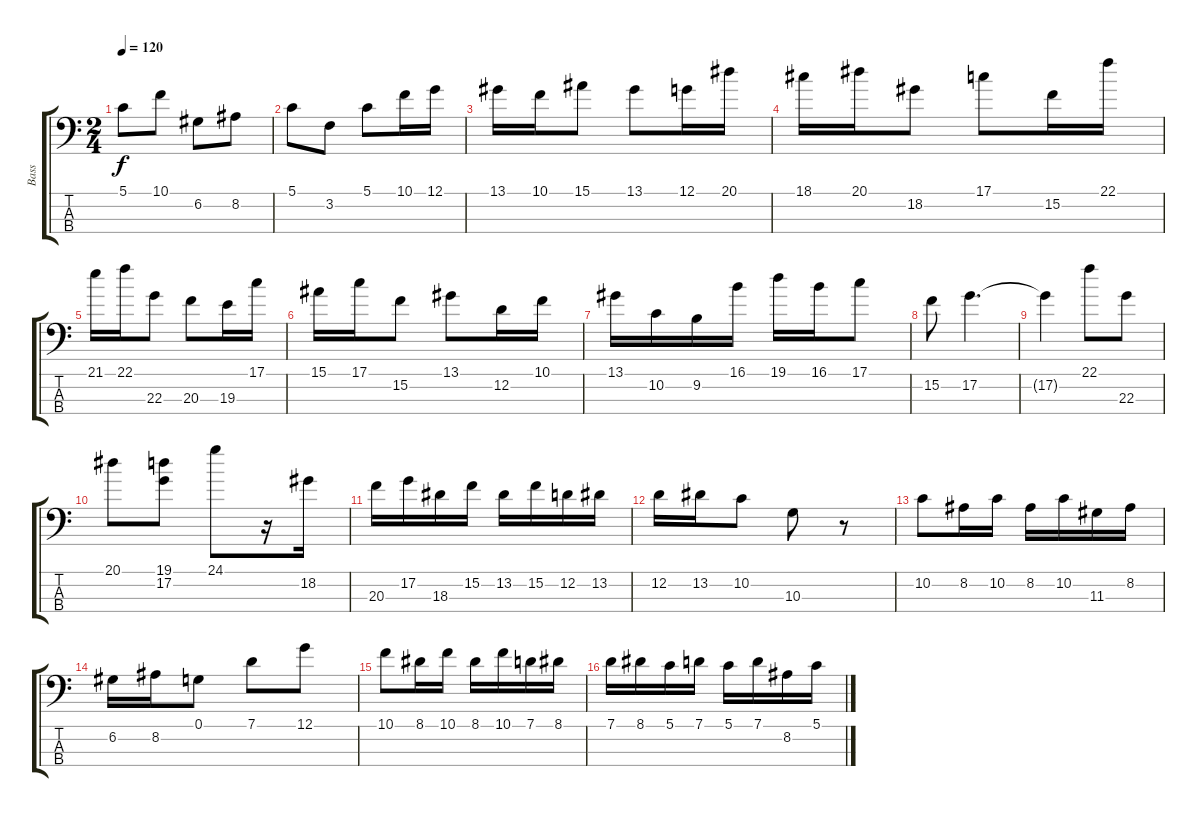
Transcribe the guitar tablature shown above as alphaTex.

\track ("Bass" "Bass") {instrument electricbassfinger}
\staff {score tabs}
\tuning (G2 D2 A1 E1) {hide}
\ts (2 4)
\tempo 120
\clef f4
\ks c
5.1.8{dy f} 10.1.8 6.2.8 8.2.8 |
5.1.8 3.2.8 5.1.8 10.1.16 12.1.16 |
13.1.16 10.1.16 15.1.8 13.1.8 12.1.16 20.1.16 |
18.1.16 20.1.16 18.2.8 17.1.8 15.2.16 22.1.16 |
21.1.16 22.1.16 22.3.8 20.3.8 19.3.16 17.1.16 |
15.1.16 17.1.16 15.2.8 13.1.8 12.2.16 10.1.16 |
13.1.16 10.2.16 9.2.16 16.1.16 19.1.16 16.1.16 17.1.8 |
15.2.8 17.2.4{d} |
17.2{t}.4 22.1.8 22.3.8 |
20.1.8 (19.1 17.2).8 24.1.8 r.16 18.2.16 |
20.3.16 17.2.16 18.3.16 15.2.16 13.2.16 15.2.16 12.2.16 13.2.16 |
12.2.16 13.2.16 10.2.8 10.3.8 r.8 |
10.2.8 8.2.16 10.2.16 8.2.16 10.2.16 11.3.16 8.2.16 |
6.2.16 8.2.16 0.1.8 7.1.8 12.1.8 |
10.1.8 8.1.16 10.1.16 8.1.16 10.1.16 7.1.16 8.1.16 |
7.1.16 8.1.16 5.1.16 7.1.16 5.1.16 7.1.16 8.2.16 5.1.16
